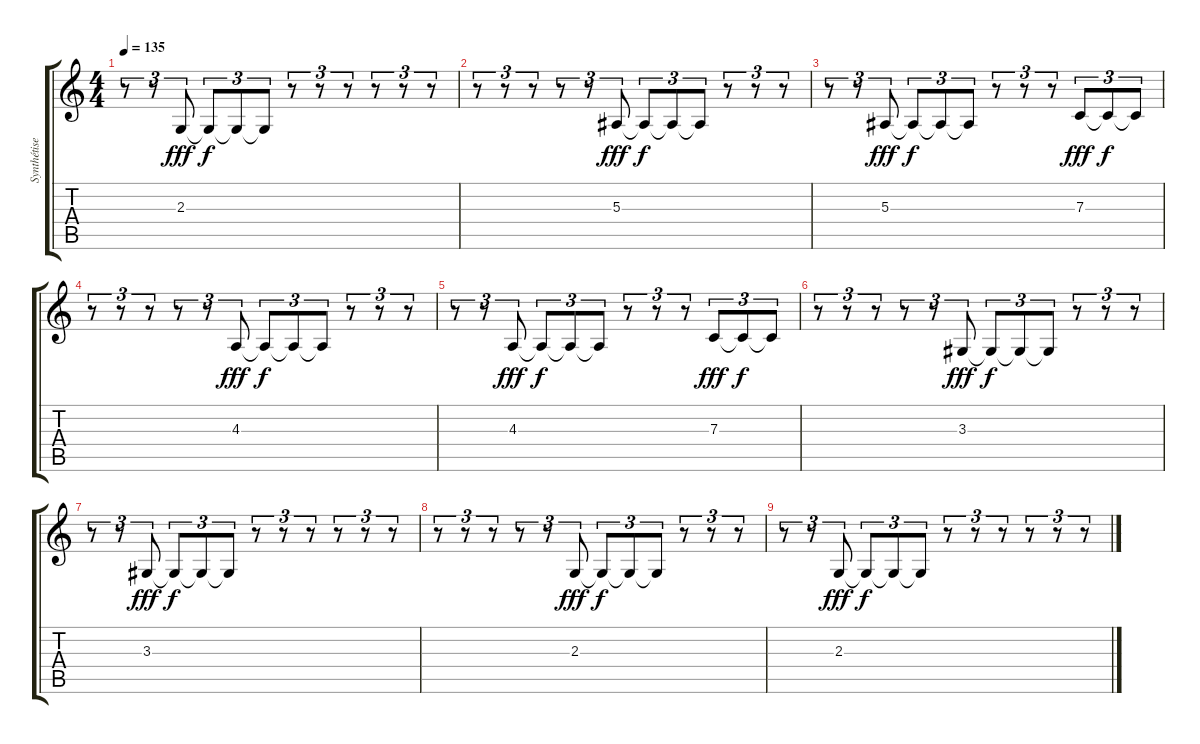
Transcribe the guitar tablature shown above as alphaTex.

\track ("Synthétiseur" "Synthétise") {instrument stringensemble2}
\staff {score tabs}
\tuning (D4 A3 F3 C3 G2 C2) {hide}
\ts (4 4)
\tempo 135
\clef g2
\ks c
r.8{tu (3 2) dy f} r.8{tu (3 2)} 2.3.8{tu (3 2) dy fff} 2.3{t}.8{tu (3 2) dy f} 2.3{t}.8{tu (3 2)} 2.3{t}.8{tu (3 2)} r.8{tu (3 2)} r.8{tu (3 2)} r.8{tu (3 2)} r.8{tu (3 2)} r.8{tu (3 2)} r.8{tu (3 2)} |
r.8{tu (3 2)} r.8{tu (3 2)} r.8{tu (3 2)} r.8{tu (3 2)} r.8{tu (3 2)} 5.3.8{tu (3 2) dy fff} 5.3{t}.8{tu (3 2) dy f} 5.3{t}.8{tu (3 2)} 5.3{t}.8{tu (3 2)} r.8{tu (3 2)} r.8{tu (3 2)} r.8{tu (3 2)} |
r.8{tu (3 2)} r.8{tu (3 2)} 5.3.8{tu (3 2) dy fff} 5.3{t}.8{tu (3 2) dy f} 5.3{t}.8{tu (3 2)} 5.3{t}.8{tu (3 2)} r.8{tu (3 2)} r.8{tu (3 2)} r.8{tu (3 2)} 7.3.8{tu (3 2) dy fff} 7.3{t}.8{tu (3 2) dy f} 7.3{t}.8{tu (3 2)} |
r.8{tu (3 2)} r.8{tu (3 2)} r.8{tu (3 2)} r.8{tu (3 2)} r.8{tu (3 2)} 4.3.8{tu (3 2) dy fff} 4.3{t}.8{tu (3 2) dy f} 4.3{t}.8{tu (3 2)} 4.3{t}.8{tu (3 2)} r.8{tu (3 2)} r.8{tu (3 2)} r.8{tu (3 2)} |
r.8{tu (3 2)} r.8{tu (3 2)} 4.3.8{tu (3 2) dy fff} 4.3{t}.8{tu (3 2) dy f} 4.3{t}.8{tu (3 2)} 4.3{t}.8{tu (3 2)} r.8{tu (3 2)} r.8{tu (3 2)} r.8{tu (3 2)} 7.3.8{tu (3 2) dy fff} 7.3{t}.8{tu (3 2) dy f} 7.3{t}.8{tu (3 2)} |
r.8{tu (3 2)} r.8{tu (3 2)} r.8{tu (3 2)} r.8{tu (3 2)} r.8{tu (3 2)} 3.3.8{tu (3 2) dy fff} 3.3{t}.8{tu (3 2) dy f} 3.3{t}.8{tu (3 2)} 3.3{t}.8{tu (3 2)} r.8{tu (3 2)} r.8{tu (3 2)} r.8{tu (3 2)} |
r.8{tu (3 2)} r.8{tu (3 2)} 3.3.8{tu (3 2) dy fff} 3.3{t}.8{tu (3 2) dy f} 3.3{t}.8{tu (3 2)} 3.3{t}.8{tu (3 2)} r.8{tu (3 2)} r.8{tu (3 2)} r.8{tu (3 2)} r.8{tu (3 2)} r.8{tu (3 2)} r.8{tu (3 2)} |
r.8{tu (3 2)} r.8{tu (3 2)} r.8{tu (3 2)} r.8{tu (3 2)} r.8{tu (3 2)} 2.3.8{tu (3 2) dy fff} 2.3{t}.8{tu (3 2) dy f} 2.3{t}.8{tu (3 2)} 2.3{t}.8{tu (3 2)} r.8{tu (3 2)} r.8{tu (3 2)} r.8{tu (3 2)} |
r.8{tu (3 2)} r.8{tu (3 2)} 2.3.8{tu (3 2) dy fff} 2.3{t}.8{tu (3 2) dy f} 2.3{t}.8{tu (3 2)} 2.3{t}.8{tu (3 2)} r.8{tu (3 2)} r.8{tu (3 2)} r.8{tu (3 2)} r.8{tu (3 2)} r.8{tu (3 2)} r.8{tu (3 2)}
